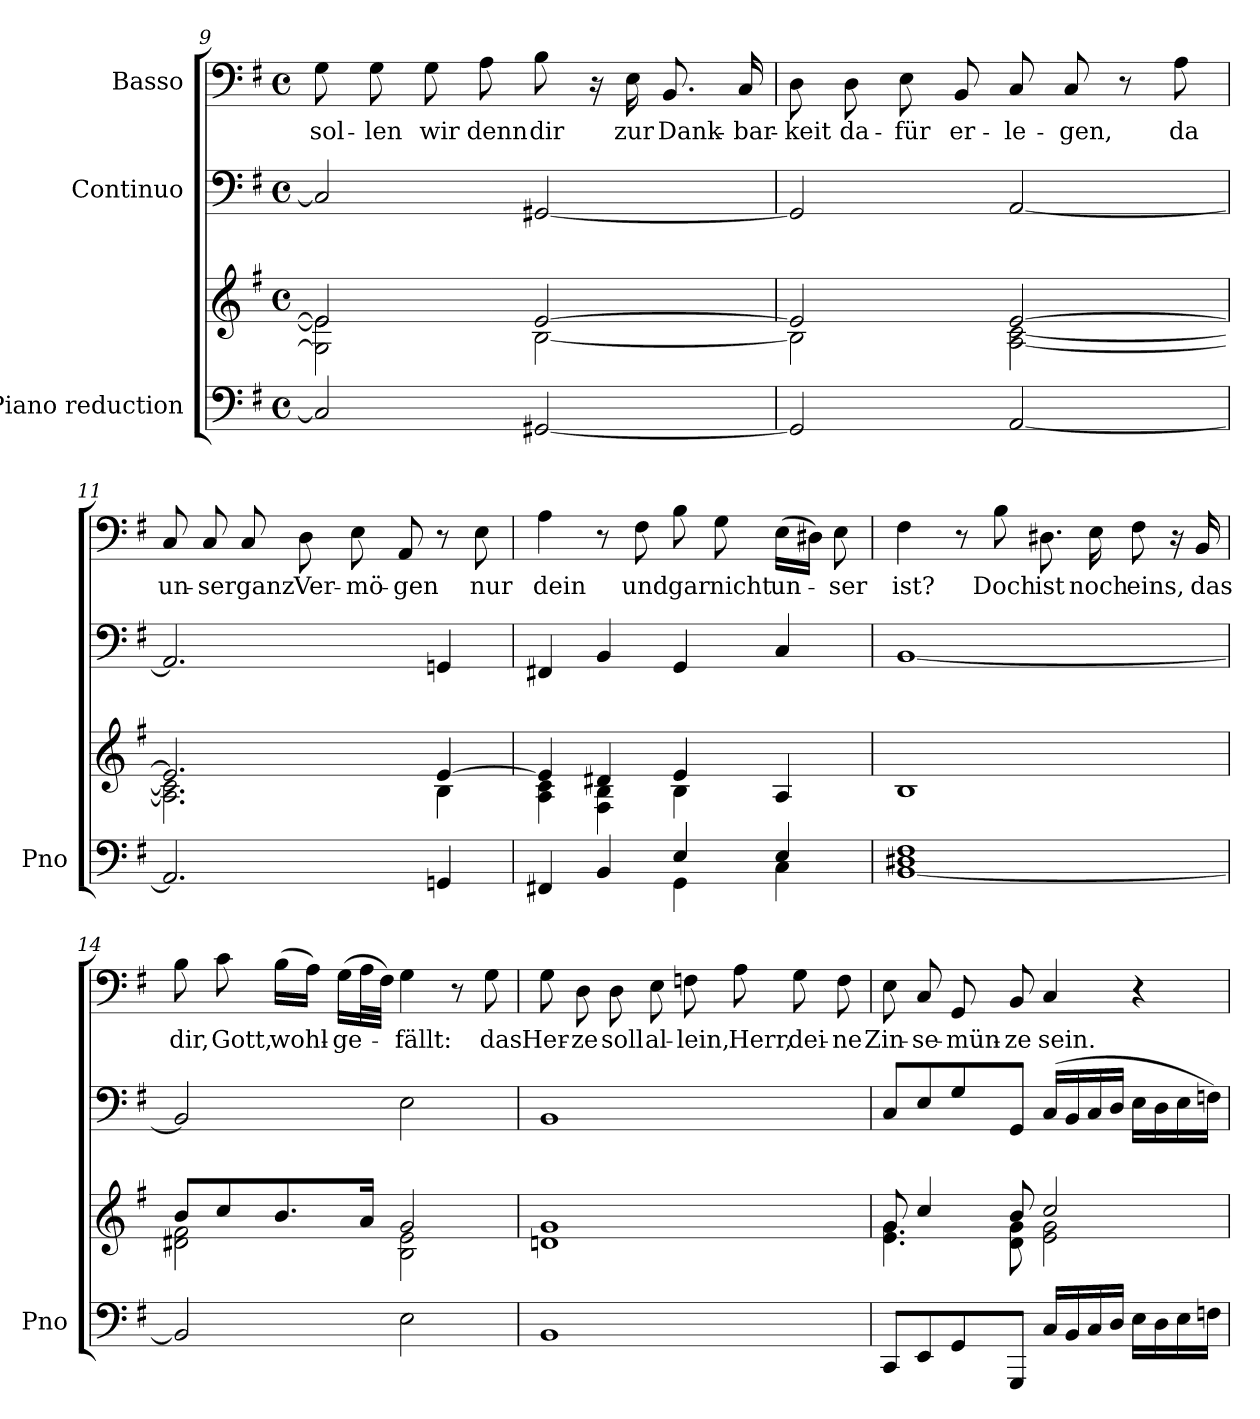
**kern	**kern	**kern	**kern	**text
*part3	*part3	*part2	*part1	*part1
*staff4	*staff3	*staff2	*staff1	*staff1
*I"Piano reduction	*	*I"Continuo	*I"Basso	*
*I'Pno	*	*	*	*
!!LO:LB:g=z
*clefF4	*clefG2	*clefF4	*clefF4	*
*k[f#]	*k[f#]	*k[f#]	*k[f#]	*
*M4/4	*M4/4	*M4/4	*M4/4	*
*met(c)	*met(c)	*met(c)	*met(c)	*
=9	=9	=9	=9	=9
*	*^	*	*	*
!	!	!	!	!	!LO:LY:b
2C/]	2e/]	2G\] 2e\]	2C/]	8G\	sol-
!	!	!	!	!	!LO:LY:b
.	.	.	.	8G\	-len
!	!	!	!	!	!LO:LY:b
.	.	.	.	8G\	wir
!	!	!	!	!	!LO:LY:b
.	.	.	.	8A\	denn
!	!	!	!	!	!LO:LY:b
[2GG#X/	[2e/	[2B\	[2GG#X/	8B\	dir
.	.	.	.	16r	.
!	!	!	!	!	!LO:LY:b
.	.	.	.	16E\	zur
!	!	!	!	!	!LO:LY:b
.	.	.	.	8.BB/	Dank-
!	!	!	!	!	!LO:LY:b
.	.	.	.	16C/	-bar-
=10	=10	=10	=10	=10	=10
!	!	!	!	!	!LO:LY:b
2GG#/]	2e/]	2B\]	2GG#/]	8D\	-keit
!	!	!	!	!	!LO:LY:b
.	.	.	.	8D\	da-
!	!	!	!	!	!LO:LY:b
.	.	.	.	8E\	-für
!	!	!	!	!	!LO:LY:b
.	.	.	.	8BB/	er-
!	!	!	!	!	!LO:LY:b
[2AA/	[2e/	[2A\ [2c\	[2AA/	8C/	-le-
!	!	!	!	!	!LO:LY:b
.	.	.	.	8C/	-gen,
.	.	.	.	8r	.
!	!	!	!	!	!LO:LY:b
.	.	.	.	8A\	da
=11	=11	=11	=11	=11	=11
!	!	!	!	!	!LO:LY:b
2.AA/]	2.e/]	2.A\] 2.c\]	2.AA/]	8C/	un-
!	!	!	!	!	!LO:LY:b
.	.	.	.	8C/	-ser
!	!	!	!	!	!LO:LY:b
.	.	.	.	8C/	ganz
!	!	!	!	!	!LO:LY:b
.	.	.	.	8D\	Ver-
!	!	!	!	!	!LO:LY:b
.	.	.	.	8E\	-mö-
!	!	!	!	!	!LO:LY:b
.	.	.	.	8AA/	-gen
4GGn/	[4e/	4B\	4GGn/	8r	.
!	!	!	!	!	!LO:LY:b
.	.	.	.	8E\	nur
=12	=12	=12	=12	=12	=12
*^	*	*	*	*	*
!	!	!	!	!	!	!LO:LY:b
4FF#X/	2ryy	4e/]	4A\ 4c\	4FF#X/	4A\	dein
4BB/	.	4d#X/	4F#\ 4B\	4BB/	8r	.
!	!	!	!	!	!	!LO:LY:b
.	.	.	.	.	8F#\	und
!	!	!	!	!	!	!LO:LY:b
4E/	4GG\	4e/	4B\	4GG/	8B\	gar
!	!	!	!	!	!	!LO:LY:b
.	.	.	.	.	8G\	nicht
!	!	!	!	!	!	!LO:LY:b
4E/	4C\	4A/	4ryy	4C/	(>16E\LL	un-
.	.	.	.	.	16D#X\JJ)	.
!	!	!	!	!	!	!LO:LY:b
.	.	.	.	.	8E\	-ser
*v	*v	*	*	*	*	*
*	*v	*v	*	*	*
!!LO:LB:g=z
=13	=13	=13	=13	=13
!	!	!	!	!LO:LY:b
[1BB 1D#X 1F#	1B	[1BB	4F#\	ist?
.	.	.	8r	.
!	!	!	!	!LO:LY:b
.	.	.	8B\	Doch
!	!	!	!	!LO:LY:b
.	.	.	8.D#X\	ist
!	!	!	!	!LO:LY:b
.	.	.	16E\	noch
!	!	!	!	!LO:LY:b
.	.	.	8F#\	eins,
.	.	.	16r	.
!	!	!	!	!LO:LY:b
.	.	.	16BB/	das
=14	=14	=14	=14	=14
*	*^	*	*	*
!	!	!	!	!	!LO:LY:b
2BB/]	8b/L	2d#X\ 2f#\	2BB/]	8B\	dir,
!	!	!	!	!	!LO:LY:b
.	8cc/	.	.	8c\	Gott,
!	!	!	!	!	!LO:LY:b
.	8.b/	.	.	(>16B\LL	wohl-
.	.	.	.	16A\JJ)	.
!	!	!	!	!	!LO:LY:b
.	.	.	.	(>16G\LL	-ge-
.	16a/Jk	.	.	32A\L	.
.	.	.	.	32F#\JJJ)	.
!	!	!	!	!	!LO:LY:b
2E\	2g/	2B\ 2e\	2E\	4G\	-fällt:
.	.	.	.	8r	.
!	!	!	!	!	!LO:LY:b
.	.	.	.	8G\	das
*	*v	*v	*	*	*
=15	=15	=15	=15	=15
!	!	!	!	!LO:LY:b
1BB	1dn 1g	1BB	8G\	Her-
!	!	!	!	!LO:LY:b
.	.	.	8D\	-ze
!	!	!	!	!LO:LY:b
.	.	.	8D\	soll
!	!	!	!	!LO:LY:b
.	.	.	8E\	al-
!	!	!	!	!LO:LY:b
.	.	.	8Fn\	-lein,
!	!	!	!	!LO:LY:b
.	.	.	8A\	Herr,
!	!	!	!	!LO:LY:b
.	.	.	8G\	dei-
!	!	!	!	!LO:LY:b
.	.	.	8F\	-ne
=16	=16	=16	=16	=16
*	*^	*	*	*
!	!	!	!	!	!LO:LY:b
8CC/L	8g/	4.e\ 4.g\	8C/L	8E\	Zin-
!	!	!	!	!	!LO:LY:b
8EE/	4cc/	.	8E/	8C/	-se-
!	!	!	!	!	!LO:LY:b
8GG/	.	.	8G/	8GG/	-mün-
!	!	!	!	!	!LO:LY:b
8GGG/J	8b/	8d\ 8g\	8GG/J	8BB/	-ze
!	!	!	!	!	!LO:LY:b
16C/LL	2cc/	2e\ 2g\	(>16C/LL	4C/	sein.
16BB/	.	.	16BB/	.	.
16C/	.	.	16C/	.	.
16D/JJ	.	.	16D/JJ	.	.
16E\LL	.	.	16E\LL	4r	.
16D\	.	.	16D\	.	.
16E\	.	.	16E\	.	.
16Fn\JJ	.	.	16Fn\JJ)	.	.
*	*v	*v	*	*	*
=	=	=	=	=
*-	*-	*-	*-	*-
